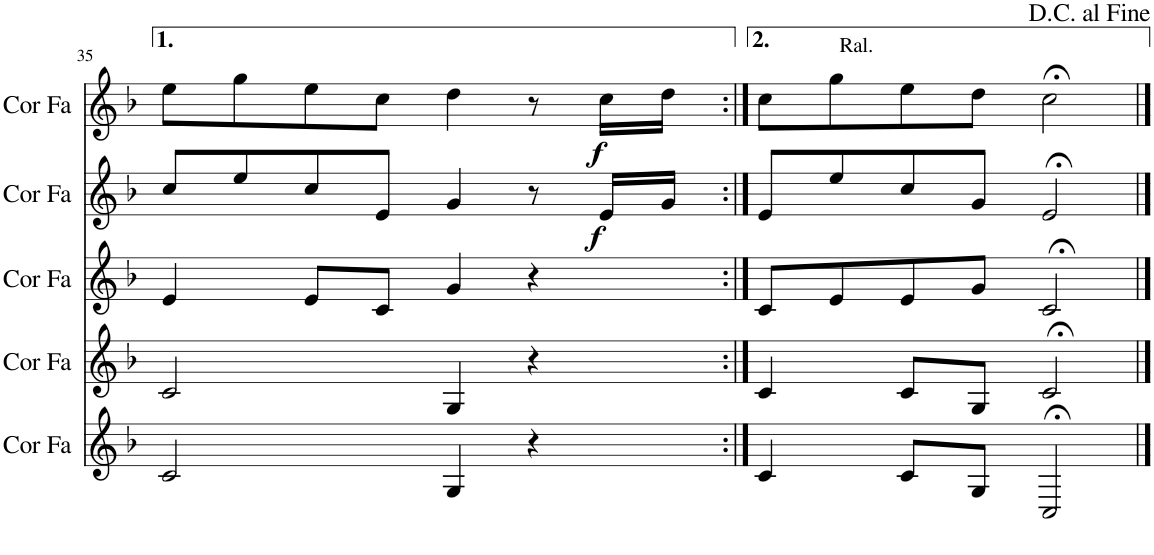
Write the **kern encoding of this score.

**kern	**kern	**kern	**kern	**dynam	**kern	**dynam
*part5	*part4	*part3	*part2	*part2	*part1	*part1
*staff5	*staff4	*staff3	*staff2	*staff2	*staff1	*staff1
*I"Cor en Fa	*I"Cor en Fa	*I"Cor en Fa	*I"Cor en Fa	*	*I"Cor en Fa	*
*I'Cor Fa	*I'Cor Fa	*I'Cor Fa	*I'Cor Fa	*	*I'Cor Fa	*
!!LO:PB:g=z
*clefG2	*clefG2	*clefG2	*clefG2	*	*clefG2	*
*Trd4c7	*Trd4c7	*Trd4c7	*Trd4c7	*	*Trd4c7	*
*k[b-]	*k[b-]	*k[b-]	*k[b-]	*	*k[b-]	*
*M4/4	*M4/4	*M4/4	*M4/4	*	*M4/4	*
=35	=35	=35	=35	=35	=35	=35
2c/	2c/	4e/	8cc/L	.	8ee\L	.
.	.	.	8ee/	.	8gg\	.
.	.	8e/L	8cc/	.	8ee\	.
.	.	8c/J	8e/J	.	8cc\J	.
4G/	4G/	4g/	4g/	.	4dd\	.
4r	4r	4r	8r	.	8r	.
!	!	!	!	!LO:DY:b	!	!LO:DY:b
.	.	.	16e/LL	f	16cc\LL	f
.	.	.	16g/JJ	.	16dd\JJ	.
=36:|!	=36:|!	=36:|!	=36:|!	=36:|!	=36:|!	=36:|!
4c/	4c/	8c/L	8e/L	.	8cc\L	.
!	!	!	!	!	!LO:TX:a:t=Ral.	!
.	.	8e/	8ee/	.	8gg\	.
8c/L	8c/L	8e/	8cc/	.	8ee\	.
8G/J	8G/J	8g/J	8g/J	.	8dd\J	.
2C;</	2c;</	2c;</	2e;</	.	2cc;<\	.
==	==	==	==	==	==	==
*-	*-	*-	*-	*-	*-	*-
